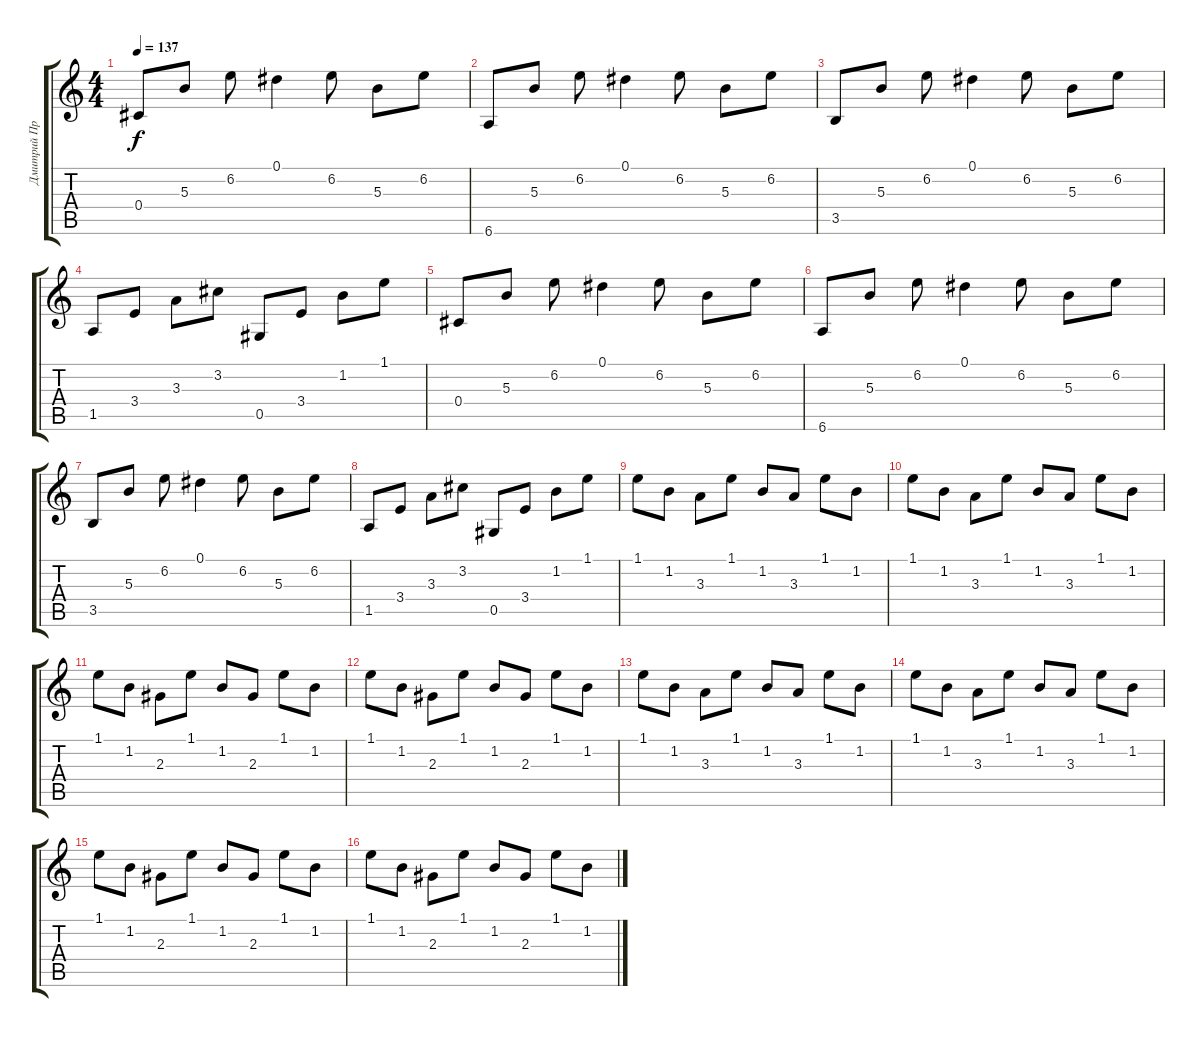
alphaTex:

\track ("Дмитрий Процко" "Дмитрий Пр") {instrument acousticguitarsteel}
\staff {score tabs}
\tuning (Eb4 Bb3 Gb3 Db3 Ab2 Eb2) {hide}
\ts (4 4)
\tempo 137
\clef g2
\ks c
0.4.8{dy f} 5.3.8 6.2.8 0.1.4 6.2.8 5.3.8 6.2.8 |
6.6.8 5.3.8 6.2.8 0.1.4 6.2.8 5.3.8 6.2.8 |
3.5.8 5.3.8 6.2.8 0.1.4 6.2.8 5.3.8 6.2.8 |
1.5.8 3.4.8 3.3.8 3.2.8 0.5.8 3.4.8 1.2.8 1.1.8 |
0.4.8 5.3.8 6.2.8 0.1.4 6.2.8 5.3.8 6.2.8 |
6.6.8 5.3.8 6.2.8 0.1.4 6.2.8 5.3.8 6.2.8 |
3.5.8 5.3.8 6.2.8 0.1.4 6.2.8 5.3.8 6.2.8 |
1.5.8 3.4.8 3.3.8 3.2.8 0.5.8 3.4.8 1.2.8 1.1.8 |
1.1.8 1.2.8 3.3.8 1.1.8 1.2.8 3.3.8 1.1.8 1.2.8 |
1.1.8 1.2.8 3.3.8 1.1.8 1.2.8 3.3.8 1.1.8 1.2.8 |
1.1.8 1.2.8 2.3.8 1.1.8 1.2.8 2.3.8 1.1.8 1.2.8 |
1.1.8 1.2.8 2.3.8 1.1.8 1.2.8 2.3.8 1.1.8 1.2.8 |
1.1.8 1.2.8 3.3.8 1.1.8 1.2.8 3.3.8 1.1.8 1.2.8 |
1.1.8 1.2.8 3.3.8 1.1.8 1.2.8 3.3.8 1.1.8 1.2.8 |
1.1.8 1.2.8 2.3.8 1.1.8 1.2.8 2.3.8 1.1.8 1.2.8 |
1.1.8 1.2.8 2.3.8 1.1.8 1.2.8 2.3.8 1.1.8 1.2.8
